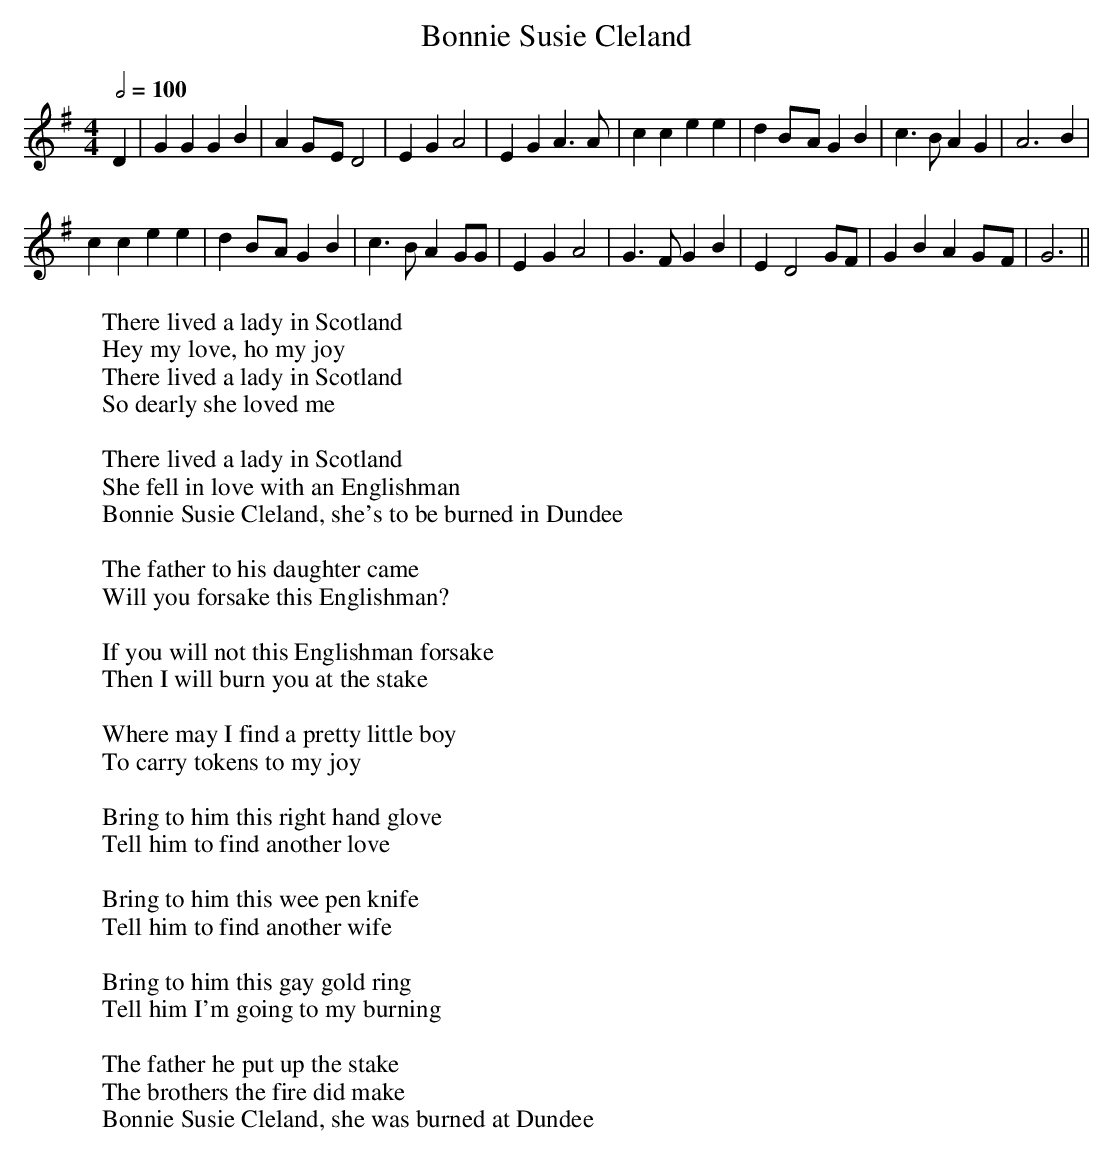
X:1
T:Bonnie Susie Cleland
M:4/4
L:1/8
Q:2/4=100
W:There lived a lady in Scotland
W:Hey my love, ho my joy
W:There lived a lady in Scotland
W:So dearly she loved me
W:
W:There lived a lady in Scotland
W:She fell in love with an Englishman
W:Bonnie Susie Cleland, she's to be burned in Dundee
W:
W:The father to his daughter came
W:Will you forsake this Englishman?
W:
W:If you will not this Englishman forsake
W:Then I will burn you at the stake
W:
W:Where may I find a pretty little boy
W:To carry tokens to my joy
W:
W:Bring to him this right hand glove
W:Tell him to find another love
W:
W:Bring to him this wee pen knife
W:Tell him to find another wife
W:
W:Bring to him this gay gold ring
W:Tell him I'm going to my burning
W:
W:The father he put up the stake
W:The brothers the fire did make
W:Bonnie Susie Cleland, she was burned at Dundee
K:G
D2|G2G2 G2B2|A2G-E D4|E2G2 A4|E2G2 A3A|\
c2c2 e2e2|d2B-A G2B2|c3B A2G2|A6B2|
c2c2 e2e2|d2B-A G2B2|c3B A2GG|E2G2 A4|\
G3F G2B2|E2D4GF|G2B2 A2G-F|G6||
W:
